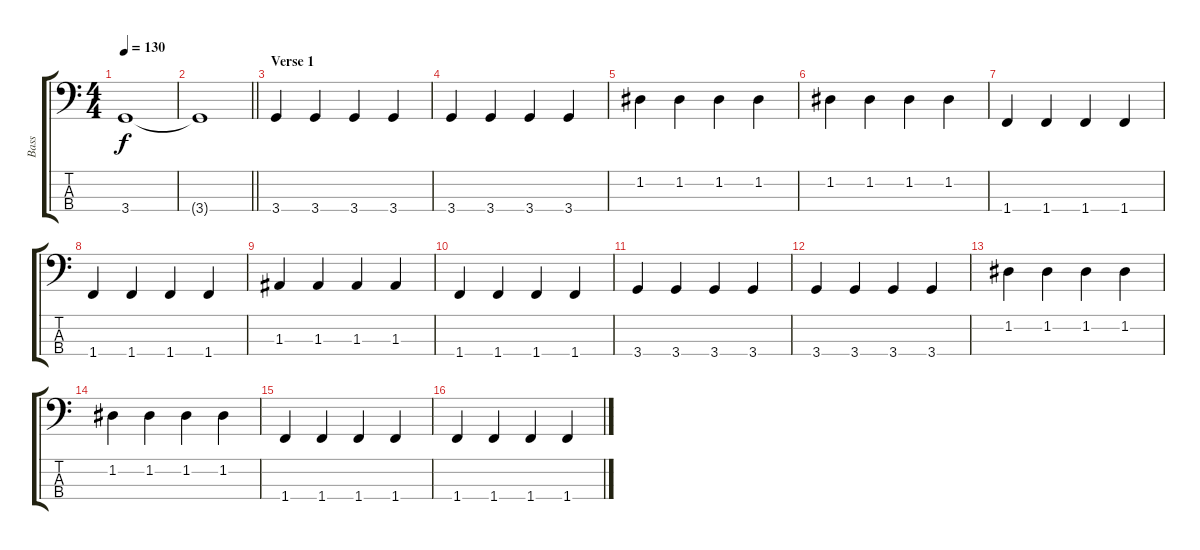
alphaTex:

\track ("Bass" "Bass") {instrument electricbassfinger}
\staff {score tabs}
\tuning (G2 D2 A1 E1) {hide}
\ts (4 4)
\tempo 130
\clef f4
\ks c
3.4.1{dy f} |
\barLineRight lightlight
3.4{t}.1 |
\section ("" "Verse 1")
3.4.4 3.4.4 3.4.4 3.4.4 |
3.4.4 3.4.4 3.4.4 3.4.4 |
1.2.4 1.2.4 1.2.4 1.2.4 |
1.2.4 1.2.4 1.2.4 1.2.4 |
1.4.4 1.4.4 1.4.4 1.4.4 |
1.4.4 1.4.4 1.4.4 1.4.4 |
1.3.4 1.3.4 1.3.4 1.3.4 |
1.4.4 1.4.4 1.4.4 1.4.4 |
3.4.4 3.4.4 3.4.4 3.4.4 |
3.4.4 3.4.4 3.4.4 3.4.4 |
1.2.4 1.2.4 1.2.4 1.2.4 |
1.2.4 1.2.4 1.2.4 1.2.4 |
1.4.4 1.4.4 1.4.4 1.4.4 |
1.4.4 1.4.4 1.4.4 1.4.4
